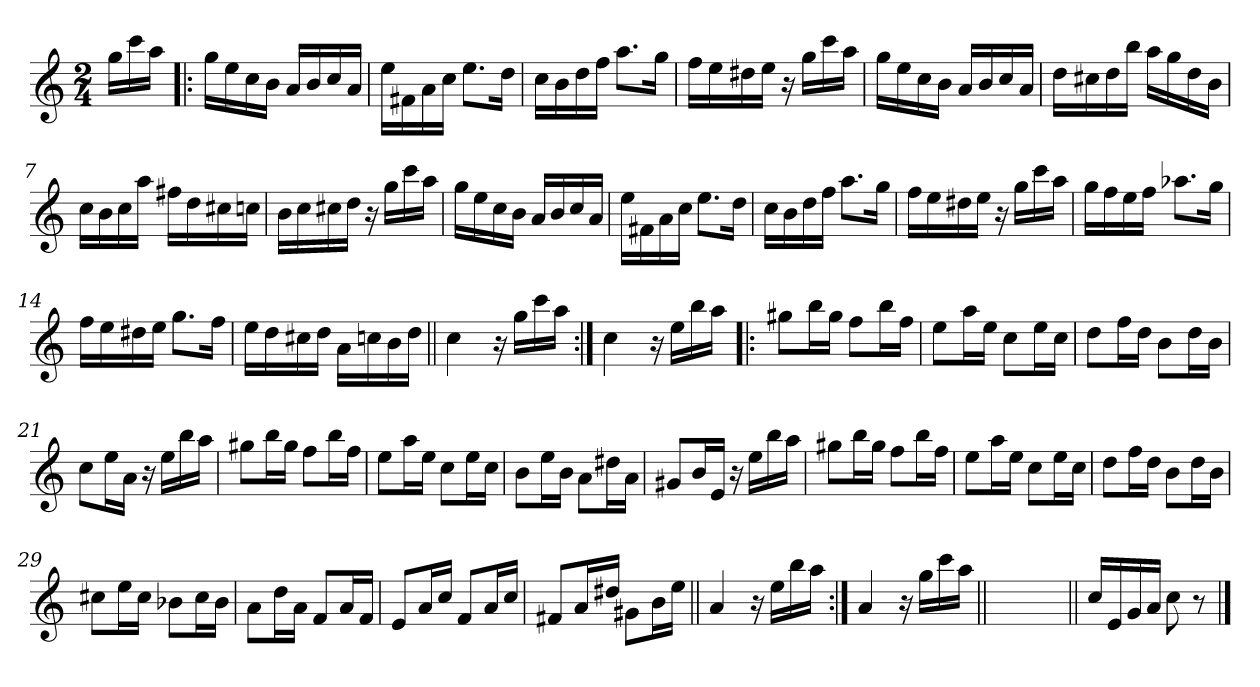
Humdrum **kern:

**kern
*part1
*staff1
*clefG2
*k[]
*C:
*M2/4
=
16gg\LL
16ccc\
16aa\JJ
=1!|:
16gg\LL
16ee\
16cc\
16b\JJ
16a/LL
16b/
16cc/
16a/JJ
=2
16ee\LL
16f#X\
16a\
16cc\JJ
8.ee\L
16dd\Jk
=3
16cc\LL
16b\
16dd\
16ff\JJ
8.aa\L
16gg\Jk
=4
16ff\LL
16ee\
16dd#X\
16ee\JJ
16r
16gg\LL
16ccc\
16aa\JJ
!!LO:LB:g=z
=5
16gg\LL
16ee\
16cc\
16b\JJ
16a/LL
16b/
16cc/
16a/JJ
=6
16dd\LL
16cc#X\
16dd\
16bb\JJ
16aa\LL
16gg\
16dd\
16b\JJ
=7
16cc\LL
16b\
16cc\
16aa\JJ
16ff#X\LL
16dd\
16cc#X\
16ccn\JJ
=8
16b\LL
16cc\
16cc#X\
16dd\JJ
16r
16gg\LL
16ccc\
16aa\JJ
!!LO:LB:g=z
=9
16gg\LL
16ee\
16cc\
16b\JJ
16a/LL
16b/
16cc/
16a/JJ
=10
16ee\LL
16f#X\
16a\
16cc\JJ
8.ee\L
16dd\Jk
=11
16cc\LL
16b\
16dd\
16ff\JJ
8.aa\L
16gg\Jk
=12
16ff\LL
16ee\
16dd#X\
16ee\JJ
16r
16gg\LL
16ccc\
16aa\JJ
!!LO:LB:g=z
=13
16gg\LL
16ff\
16ee\
16ff\JJ
8.aa-X\L
16gg\Jk
=14
16ff\LL
16ee\
16dd#X\
16ee\JJ
8.gg\L
16ff\Jk
=15
16ee\LL
16dd\
16cc#X\
16dd\JJ
16a\LL
16ccn\
16b\
16dd\JJ
=16||
4cc\
16r
16gg\LL
16ccc\
16aa\JJ
!!LO:LB:g=z
=17:|!
4cc\
16r
16ee\LL
16bb\
16aa\JJ
=18!|:
8gg#X\L
16bb\L
16gg#\JJ
8ff\L
16bb\L
16ff\JJ
=19
8ee\L
16aa\L
16ee\JJ
8cc\L
16ee\L
16cc\JJ
=20
8dd\L
16ff\L
16dd\JJ
8b\L
16dd\L
16b\JJ
!!LO:LB:g=z
=21
8cc\L
16ee\L
16a\JJ
16r
16ee\LL
16bb\
16aa\JJ
=22
8gg#X\L
16bb\L
16gg#\JJ
8ff\L
16bb\L
16ff\JJ
=23
8ee\L
16aa\L
16ee\JJ
8cc\L
16ee\L
16cc\JJ
=24
8b\L
16ee\L
16b\JJ
8a\L
16dd#X\L
16a\JJ
!!LO:LB:g=z
=25
8g#X/L
16b/L
16e/JJ
16r
16ee\LL
16bb\
16aa\JJ
=26
8gg#X\L
16bb\L
16gg#\JJ
8ff\L
16bb\L
16ff\JJ
=27
8ee\L
16aa\L
16ee\JJ
8cc\L
16ee\L
16cc\JJ
=28
8dd\L
16ff\L
16dd\JJ
8b\L
16dd\L
16b\JJ
!!LO:LB:g=z
=29
8cc#X\L
16ee\L
16cc#\JJ
8b-X\L
16cc#\L
16b-\JJ
=30
8a\L
16dd\L
16a\JJ
8f/L
16a/L
16f/JJ
=31
8e/L
16a/L
16cc/JJ
8f/L
16a/L
16cc/JJ
=32
8f#X/L
16a/L
16dd#X/JJ
8g#X\L
16b\L
16ee\JJ
!!LO:LB:g=z
=33||
4a/
16r
16ee\LL
16bb\
16aa\JJ
=34:|!
4a/
16r
16gg\LL
16ccc\
16aa\JJ
=34X1||
*stria0
2ryy
=35||
*stria5
16cc/LL
16e/
16g/
16a/JJ
8cc\
8r
==
*-
